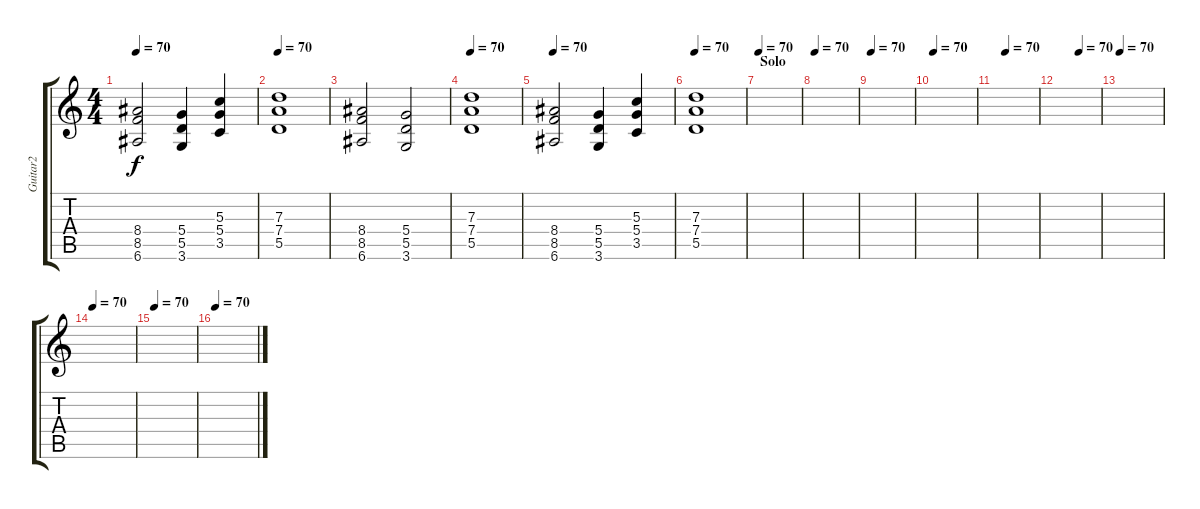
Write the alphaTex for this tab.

\track ("Guitar2" "Guitar2") {instrument distortionguitar}
\staff {score tabs}
\tuning (E4 B3 G3 D3 A2 E2) {hide}
\ts (4 4)
\tempo 70
\clef g2
\ks c
(8.4 8.5 6.6).2{dy f} (5.4 5.5 3.6).4 (5.3 5.4 3.5).4 |
\tempo 70
(7.3 7.4 5.5).1 |
(8.4 8.5 6.6).2 (5.4 5.5 3.6).2 |
\tempo 70
(7.3 7.4 5.5).1 |
\tempo 70
(8.4 8.5 6.6).2 (5.4 5.5 3.6).4 (5.3 5.4 3.5).4 |
\tempo 70
(7.3 7.4 5.5).1 |
\section ("" "Solo")
\tempo 70
|
\tempo 70
|
\tempo 70
|
\tempo 70
|
\tempo (70 0.25)
|
\tempo (70 0.5)
|
\tempo 70
|
\tempo 70
|
\tempo 70
|
\tempo 70
